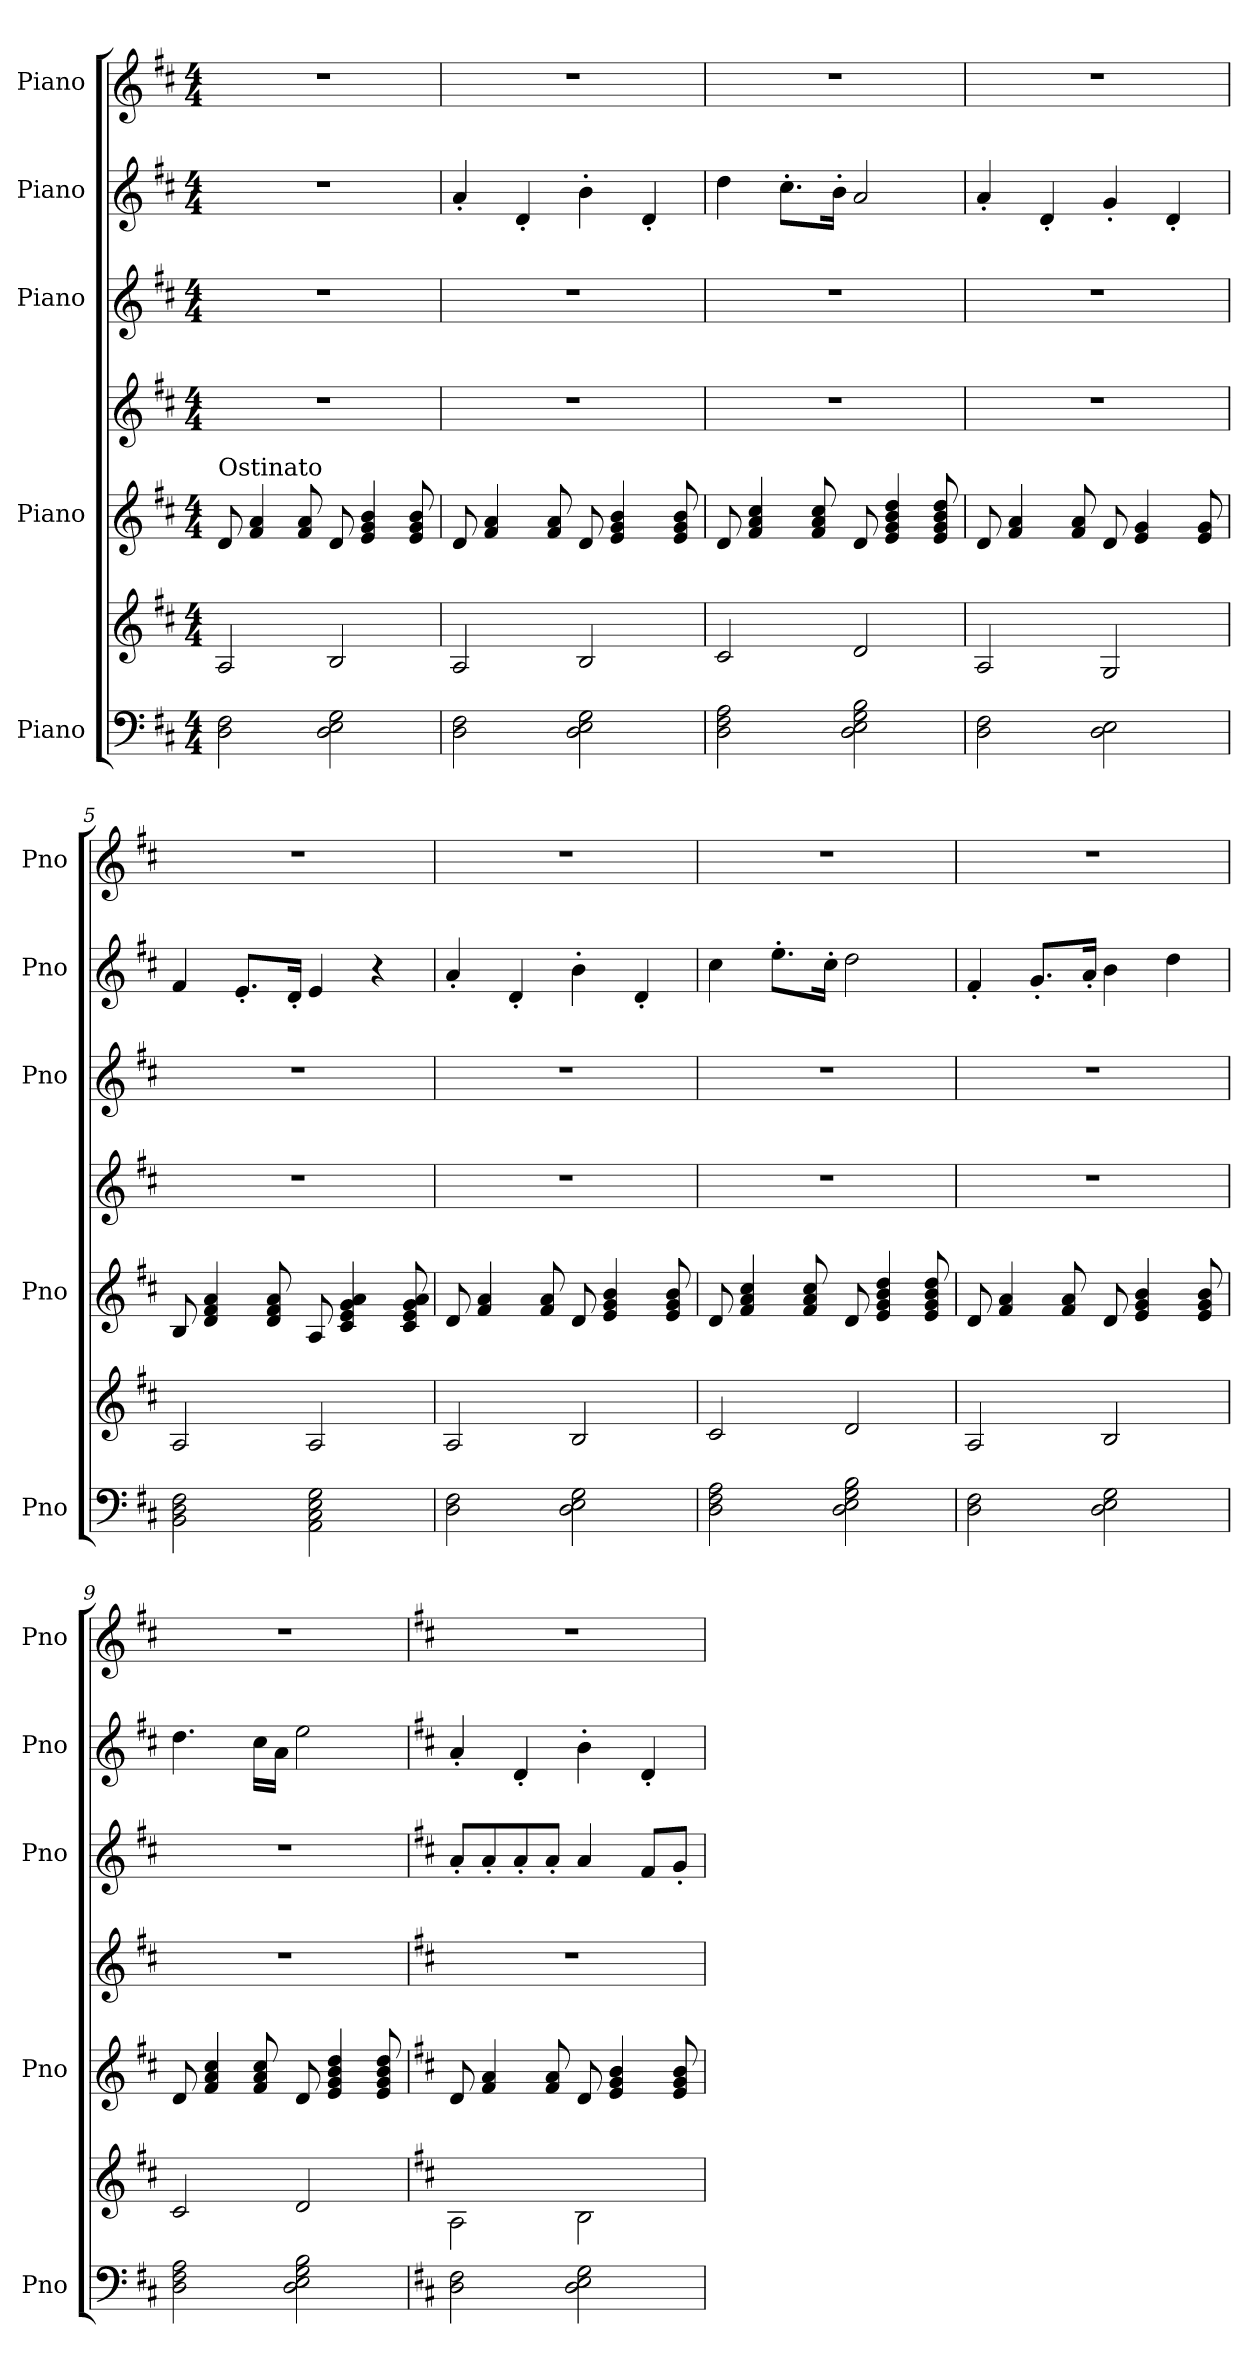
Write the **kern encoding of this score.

**kern	**kern	**kern	**kern	**kern	**kern	**kern
*part5	*part5	*part4	*part4	*part3	*part2	*part1
*staff7	*staff6	*staff5	*staff4	*staff3	*staff2	*staff1
*I"Piano	*	*I"Piano	*	*I"Piano	*I"Piano	*I"Piano
*I'Pno	*	*I'Pno	*	*I'Pno	*I'Pno	*I'Pno
*	*	*	*stria5	*	*	*
*clefF4	*clefG2	*clefG2	*clefG2	*clefG2	*clefG2	*clefG2
*k[f#c#]	*k[f#c#]	*k[f#c#]	*k[f#c#]	*k[f#c#]	*k[f#c#]	*k[f#c#]
*M4/4	*M4/4	*M4/4	*M4/4	*M4/4	*M4/4	*M4/4
*MM60	*MM60	*MM60	*MM60	*MM60	*MM60	*MM60
=1	=1	=1	=1	=1	=1	=1
!	!	!LO:TX:a:t=Ostinato	!	!	!	!
2D\ 2F#\	2A/	8d/	1r	1r	1r	1r
.	.	4f#/ 4a/	.	.	.	.
.	.	8f#/ 8a/	.	.	.	.
2D\ 2E\ 2G\	2B/	8d/	.	.	.	.
.	.	4e/ 4g/ 4b/	.	.	.	.
.	.	8e/ 8g/ 8b/	.	.	.	.
=2	=2	=2	=2	=2	=2	=2
2D\ 2F#\	2A/	8d/	1r	1r	4a'/	1r
.	.	4f#/ 4a/	.	.	.	.
.	.	.	.	.	4d'/	.
.	.	8f#/ 8a/	.	.	.	.
2D\ 2E\ 2G\	2B/	8d/	.	.	4b'\	.
.	.	4e/ 4g/ 4b/	.	.	.	.
.	.	.	.	.	4d'/	.
.	.	8e/ 8g/ 8b/	.	.	.	.
=3	=3	=3	=3	=3	=3	=3
2D\ 2F#\ 2A\	2c#/	8d/	1r	1r	4dd\	1r
.	.	4f#/ 4a/ 4cc#/	.	.	.	.
.	.	.	.	.	8.cc#'\L	.
.	.	8f#/ 8a/ 8cc#/	.	.	.	.
.	.	.	.	.	16b'\Jk	.
2D\ 2E\ 2G\ 2B\	2d/	8d/	.	.	2a/	.
.	.	4e/ 4g/ 4b/ 4dd/	.	.	.	.
.	.	8e/ 8g/ 8b/ 8dd/	.	.	.	.
=4	=4	=4	=4	=4	=4	=4
2D\ 2F#\	2A/	8d/	1r	1r	4a'/	1r
.	.	4f#/ 4a/	.	.	.	.
.	.	.	.	.	4d'/	.
.	.	8f#/ 8a/	.	.	.	.
2D\ 2E\	2G/	8d/	.	.	4g'/	.
.	.	4e/ 4g/	.	.	.	.
.	.	.	.	.	4d'/	.
.	.	8e/ 8g/	.	.	.	.
!!LO:LB:g=z
=5	=5	=5	=5	=5	=5	=5
2BB\ 2D\ 2F#\	2A/	8B/	1r	1r	4f#/	1r
.	.	4d/ 4f#/ 4a/	.	.	.	.
.	.	.	.	.	8.e'/L	.
.	.	8d/ 8f#/ 8a/	.	.	.	.
.	.	.	.	.	16d'/Jk	.
2AA\ 2C#\ 2E\ 2G\	2A/	8A/	.	.	4e/	.
.	.	4c#/ 4e/ 4g/ 4a/	.	.	.	.
.	.	.	.	.	4r	.
.	.	8c#/ 8e/ 8g/ 8a/	.	.	.	.
=6	=6	=6	=6	=6	=6	=6
2D\ 2F#\	2A/	8d/	1r	1r	4a'/	1r
.	.	4f#/ 4a/	.	.	.	.
.	.	.	.	.	4d'/	.
.	.	8f#/ 8a/	.	.	.	.
2D\ 2E\ 2G\	2B/	8d/	.	.	4b'\	.
.	.	4e/ 4g/ 4b/	.	.	.	.
.	.	.	.	.	4d'/	.
.	.	8e/ 8g/ 8b/	.	.	.	.
=7	=7	=7	=7	=7	=7	=7
2D\ 2F#\ 2A\	2c#/	8d/	1r	1r	4cc#\	1r
.	.	4f#/ 4a/ 4cc#/	.	.	.	.
.	.	.	.	.	8.ee'\L	.
.	.	8f#/ 8a/ 8cc#/	.	.	.	.
.	.	.	.	.	16cc#'\Jk	.
2D\ 2E\ 2G\ 2B\	2d/	8d/	.	.	2dd\	.
.	.	4e/ 4g/ 4b/ 4dd/	.	.	.	.
.	.	8e/ 8g/ 8b/ 8dd/	.	.	.	.
=8	=8	=8	=8	=8	=8	=8
2D\ 2F#\	2A/	8d/	1r	1r	4f#'/	1r
.	.	4f#/ 4a/	.	.	.	.
.	.	.	.	.	8.g'/L	.
.	.	8f#/ 8a/	.	.	.	.
.	.	.	.	.	16a'/Jk	.
2D\ 2E\ 2G\	2B/	8d/	.	.	4b\	.
.	.	4e/ 4g/ 4b/	.	.	.	.
.	.	.	.	.	4dd\	.
.	.	8e/ 8g/ 8b/	.	.	.	.
!!LO:PB:g=z
=9	=9	=9	=9	=9	=9	=9
2D\ 2F#\ 2A\	2c#/	8d/	1r	1r	4.dd\	1r
.	.	4f#/ 4a/ 4cc#/	.	.	.	.
.	.	8f#/ 8a/ 8cc#/	.	.	16cc#\LL	.
.	.	.	.	.	16a\JJ	.
2D\ 2E\ 2G\ 2B\	2d/	8d/	.	.	2ee\	.
.	.	4e/ 4g/ 4b/ 4dd/	.	.	.	.
.	.	8e/ 8g/ 8b/ 8dd/	.	.	.	.
=10	=10	=10	=10	=10	=10	=10
*k[f#c#]	*k[f#c#]	*k[f#c#]	*k[f#c#]	*k[f#c#]	*k[f#c#]	*k[f#c#]
2D\ 2F#\	2A\	8d/	1r	8a'/L	4a'/	1r
.	.	4f#/ 4a/	.	8a'/	.	.
.	.	.	.	8a'/	4d'/	.
.	.	8f#/ 8a/	.	8a'/J	.	.
2D\ 2E\ 2G\	2B\	8d/	.	4a/	4b'\	.
.	.	4e/ 4g/ 4b/	.	.	.	.
.	.	.	.	8f#/L	4d'/	.
.	.	8e/ 8g/ 8b/	.	8g'/J	.	.
=	=	=	=	=	=	=
*-	*-	*-	*-	*-	*-	*-
